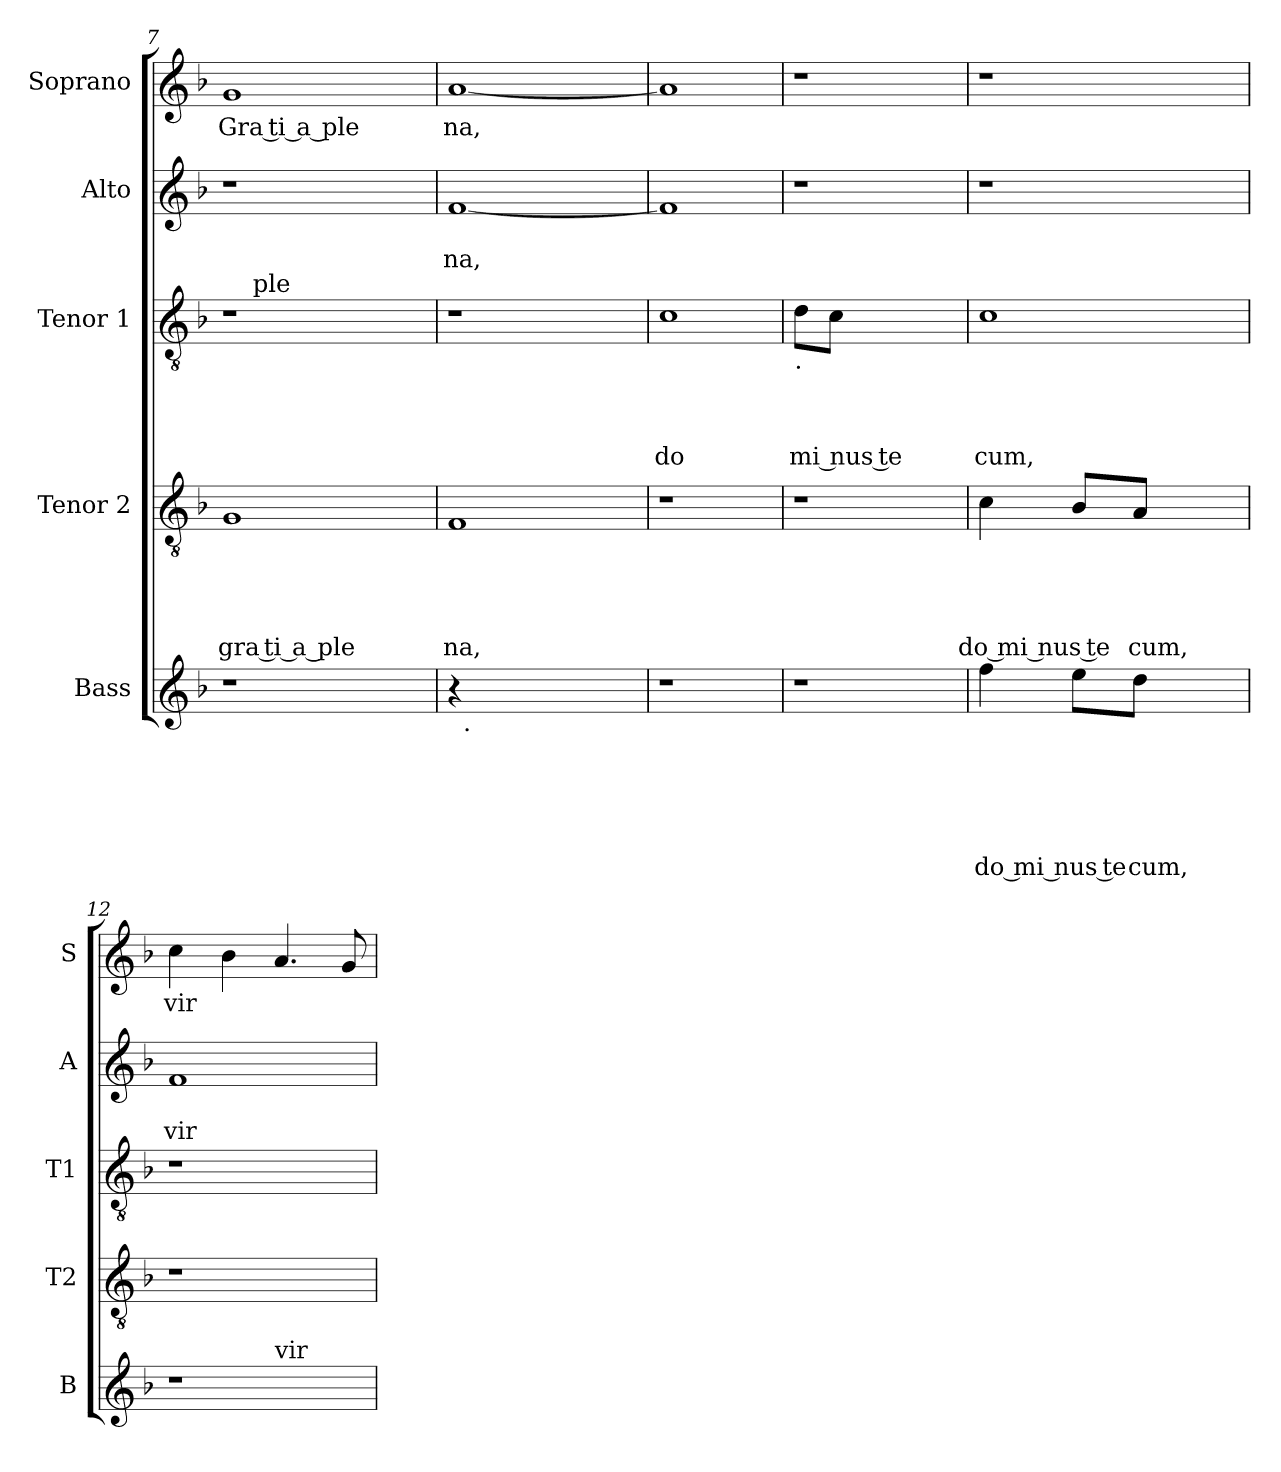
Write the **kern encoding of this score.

**kern	**text	**text	**text	**text	**text	**text	**kern	**text	**text	**text	**text	**text	**kern	**text	**text	**text	**text	**kern	**text	**text	**kern	**text
*part5	*part5	*part5	*part5	*part5	*part5	*part5	*part4	*part4	*part4	*part4	*part4	*part4	*part3	*part3	*part3	*part3	*part3	*part2	*part2	*part2	*part1	*part1
*staff5	*staff5	*staff5	*staff5	*staff5	*staff5	*staff5	*staff4	*staff4	*staff4	*staff4	*staff4	*staff4	*staff3	*staff3	*staff3	*staff3	*staff3	*staff2	*staff2	*staff2	*staff1	*staff1
*I"Bass	*	*	*	*	*	*	*I"Tenor 2	*	*	*	*	*	*I"Tenor 1	*	*	*	*	*I"Alto	*	*	*I"Soprano	*
*I'B	*	*	*	*	*	*	*I'T2	*	*	*	*	*	*I'T1	*	*	*	*	*I'A	*	*	*I'S	*
*clefG2	*	*	*	*	*	*	*clefGv2	*	*	*	*	*	*clefGv2	*	*	*	*	*clefG2	*	*	*clefG2	*
*k[b-]	*	*	*	*	*	*	*k[b-]	*	*	*	*	*	*k[b-]	*	*	*	*	*k[b-]	*	*	*k[b-]	*
*F:	*	*	*	*	*	*	*F:	*	*	*	*	*	*F:	*	*	*	*	*F:	*	*	*F:	*
=7	=7	=7	=7	=7	=7	=7	=7	=7	=7	=7	=7	=7	=7	=7	=7	=7	=7	=7	=7	=7	=7	=7
!	!	!	!	!	!	!	!	!	!	!	!	!LO:LY:b:rj	!	!	!	!	!	!	!	!	!	!LO:LY:b:rj
*	*	*	*	*	*	*	*	*	*	*	*	*	*^	*	*	*	*	*	*	*	*	*
1r	.	.	.	.	.	.	1G	.	.	.	.	gra ti a ple	1r	16.ryy	.	.	.	.	1r	.	.	1g	Gra ti a ple
!	!	!	!	!	!	!	!	!	!	!	!	!	!	!LO:TX:a:t=ple	!	!	!	!	!	!	!	!	!
.	.	.	.	.	.	.	.	.	.	.	.	.	.	2ryy	.	.	.	.	.	.	.	.	.
.	.	.	.	.	.	.	.	.	.	.	.	.	.	4ryy	.	.	.	.	.	.	.	.	.
.	.	.	.	.	.	.	.	.	.	.	.	.	.	8ryy	.	.	.	.	.	.	.	.	.
.	.	.	.	.	.	.	.	.	.	.	.	.	.	32ryy	.	.	.	.	.	.	.	.	.
!!LO:LB:g=z
=8	=8	=8	=8	=8	=8	=8	=8	=8	=8	=8	=8	=8	=8	=8	=8	=8	=8	=8	=8	=8	=8	=8	=8
!	!	!	!	!	!	!	!	!	!	!	!	!LO:LY:b	!	!	!	!	!	!	!	!	!LO:LY:b	!	!LO:LY:b
*^	*	*	*	*	*	*	*	*	*	*	*	*	*v	*v	*	*	*	*	*	*	*	*	*
4r	32ryy	.	.	.	.	.	.	1F	.	.	.	.	na,	1r	.	.	.	.	[<1f	.	na,	[<1a	na,
!	!LO:TX:b:t=.	!	!	!	!	!	!	!	!	!	!	!	!	!	!	!	!	!	!	!	!	!	!
.	2ryy	.	.	.	.	.	.	.	.	.	.	.	.	.	.	.	.	.	.	.	.	.	.
2.ryy	.	.	.	.	.	.	.	.	.	.	.	.	.	.	.	.	.	.	.	.	.	.	.
.	4...ryy	.	.	.	.	.	.	.	.	.	.	.	.	.	.	.	.	.	.	.	.	.	.
=9	=9	=9	=9	=9	=9	=9	=9	=9	=9	=9	=9	=9	=9	=9	=9	=9	=9	=9	=9	=9	=9	=9	=9
!	!	!	!	!	!	!	!	!	!	!	!	!	!	!	!	!	!	!LO:LY:b	!	!	!	!	!
*v	*v	*	*	*	*	*	*	*	*	*	*	*	*	*	*	*	*	*	*	*	*	*	*
1r	.	.	.	.	.	.	1r	.	.	.	.	.	1c	.	.	.	do	1f]	.	.	1a]	.
=10	=10	=10	=10	=10	=10	=10	=10	=10	=10	=10	=10	=10	=10	=10	=10	=10	=10	=10	=10	=10	=10	=10
!	!	!	!	!	!	!	!	!	!	!	!	!	!LO:TX:b:t=.	!	!	!	!	!	!	!	!	!
!	!	!	!	!	!	!	!	!	!	!	!	!	!	!	!	!	!LO:LY:b:rj	!	!	!	!	!
1r	.	.	.	.	.	.	1r	.	.	.	.	.	8d\L	.	.	.	mi nus te	1r	.	.	1r	.
.	.	.	.	.	.	.	.	.	.	.	.	.	8c\J	.	.	.	.	.	.	.	.	.
.	.	.	.	.	.	.	.	.	.	.	.	.	2.ryy	.	.	.	.	.	.	.	.	.
=11	=11	=11	=11	=11	=11	=11	=11	=11	=11	=11	=11	=11	=11	=11	=11	=11	=11	=11	=11	=11	=11	=11
!	!	!	!	!	!	!LO:LY:b:rj	!	!	!	!	!	!LO:LY:b:rj	!	!	!	!	!LO:LY:b	!	!	!	!	!
4ff\	.	.	.	.	.	do mi nus te	4c\	.	.	.	.	do mi nus te	1c	.	.	.	cum,	1r	.	.	1r	.
8ee\L	.	.	.	.	.	.	8B-/L	.	.	.	.	.	.	.	.	.	.	.	.	.	.	.
!	!	!	!	!	!	!LO:LY:b	!	!	!	!	!	!LO:LY:b	!	!	!	!	!	!	!	!	!	!
8dd\J	.	.	.	.	.	cum,	8A/J	.	.	.	.	cum,	.	.	.	.	.	.	.	.	.	.
2ryy	.	.	.	.	.	.	2ryy	.	.	.	.	.	.	.	.	.	.	.	.	.	.	.
=12	=12	=12	=12	=12	=12	=12	=12	=12	=12	=12	=12	=12	=12	=12	=12	=12	=12	=12	=12	=12	=12	=12
!	!	!	!	!	!	!	!	!	!	!	!	!	!	!	!	!	!	!	!	!LO:LY:b	!	!LO:LY:b:rj
*^	*	*	*	*	*	*	*	*	*	*	*	*	*	*	*	*	*	*	*	*	*	*
1r	2ryy	.	.	.	.	.	.	1r	.	.	.	.	.	1r	.	.	.	.	1f	.	vir	4cc\	vir
.	.	.	.	.	.	.	.	.	.	.	.	.	.	.	.	.	.	.	.	.	.	4b-\	.
!	!LO:TX:a:t=vir	!	!	!	!	!	!	!	!	!	!	!	!	!	!	!	!	!	!	!	!	!	!
.	2ryy	.	.	.	.	.	.	.	.	.	.	.	.	.	.	.	.	.	.	.	.	4.a/	.
.	.	.	.	.	.	.	.	.	.	.	.	.	.	.	.	.	.	.	.	.	.	8g/	.
*v	*v	*	*	*	*	*	*	*	*	*	*	*	*	*	*	*	*	*	*	*	*	*	*
=	=	=	=	=	=	=	=	=	=	=	=	=	=	=	=	=	=	=	=	=	=	=
*-	*-	*-	*-	*-	*-	*-	*-	*-	*-	*-	*-	*-	*-	*-	*-	*-	*-	*-	*-	*-	*-	*-
